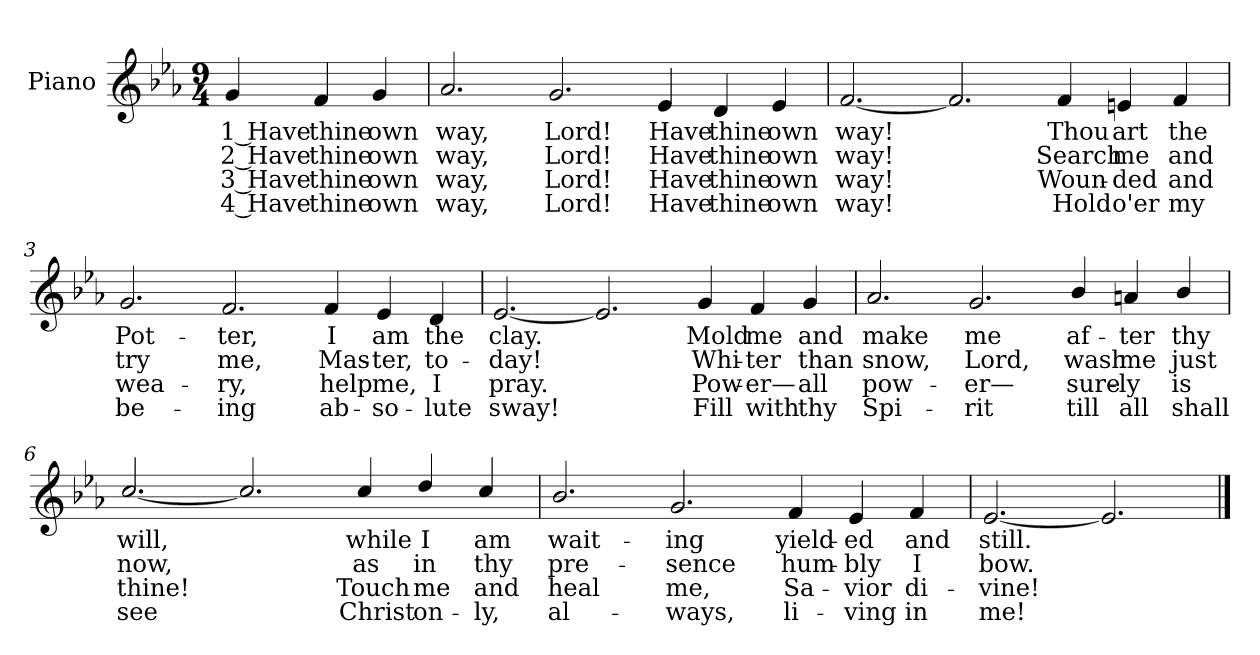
**kern	**text	**text	**text	**text
*part1	*part1	*part1	*part1	*part1
*staff1	*staff1	*staff1	*staff1	*staff1
*I"Piano	*	*	*	*
*I'Pno.	*	*	*	*
!!LO:PB:g=z
*clefG2	*	*	*	*
*k[b-e-a-]	*	*	*	*
*E-:	*	*	*	*
*M9/4	*	*	*	*
=	=	=	=	=
!	!LO:LY:b:color=#000000	!LO:LY:b:color=#000000	!LO:LY:b:color=#000000	!LO:LY:b:color=#000000
4gi/	1 Have	2 Have	3 Have	4 Have
!	!LO:LY:b:color=#000000	!LO:LY:b:color=#000000	!LO:LY:b:color=#000000	!LO:LY:b:color=#000000
4fi/	thine	thine	thine	thine
!	!LO:LY:b:color=#000000	!LO:LY:b:color=#000000	!LO:LY:b:color=#000000	!LO:LY:b:color=#000000
4gi/	own	own	own	own
=1	=1	=1	=1	=1
!	!LO:LY:b:color=#000000	!LO:LY:b:color=#000000	!LO:LY:b:color=#000000	!LO:LY:b:color=#000000
2.a-i/	way,	way,	way,	way,
!	!LO:LY:b:color=#000000	!LO:LY:b:color=#000000	!LO:LY:b:color=#000000	!LO:LY:b:color=#000000
2.gi/	Lord!	Lord!	Lord!	Lord!
!	!LO:LY:b:color=#000000	!LO:LY:b:color=#000000	!LO:LY:b:color=#000000	!LO:LY:b:color=#000000
4e-i/	Have	Have	Have	Have
!	!LO:LY:b:color=#000000	!LO:LY:b:color=#000000	!LO:LY:b:color=#000000	!LO:LY:b:color=#000000
4di/	thine	thine	thine	thine
!	!LO:LY:b:color=#000000	!LO:LY:b:color=#000000	!LO:LY:b:color=#000000	!LO:LY:b:color=#000000
4e-i/	own	own	own	own
!!LO:LB:g=z
=2	=2	=2	=2	=2
!	!LO:LY:b:color=#000000	!LO:LY:b:color=#000000	!LO:LY:b:color=#000000	!LO:LY:b:color=#000000
[2.fi/	way!	way!	way!	way!
2.fi/]	.	.	.	.
!	!LO:LY:b:color=#000000	!LO:LY:b:color=#000000	!LO:LY:b:color=#000000	!LO:LY:b:color=#000000
4fi/	Thou	Search	Woun-	-Hold
!	!LO:LY:b:color=#000000	!LO:LY:b:color=#000000	!LO:LY:b:color=#000000	!LO:LY:b:color=#000000
4eni/	art	me	ded	o'er
!	!LO:LY:b:color=#000000	!LO:LY:b:color=#000000	!LO:LY:b:color=#000000	!LO:LY:b:color=#000000
4fi/	the	and	and	my
=3	=3	=3	=3	=3
!	!LO:LY:b:color=#000000	!LO:LY:b:color=#000000	!LO:LY:b:color=#000000	!LO:LY:b:color=#000000
2.gi/	Pot-	try	wea-	-be-
!	!LO:LY:b:color=#000000	!LO:LY:b:color=#000000	!LO:LY:b:color=#000000	!LO:LY:b:color=#000000
2.fi/	-ter,	me,	-ry,	ing
!	!LO:LY:b:color=#000000	!LO:LY:b:color=#000000	!LO:LY:b:color=#000000	!LO:LY:b:color=#000000
4fi/	I	Mas-	help	ab-
!	!LO:LY:b:color=#000000	!LO:LY:b:color=#000000	!LO:LY:b:color=#000000	!LO:LY:b:color=#000000
4e-i/	am	-ter,	-me,	so-
!	!LO:LY:b:color=#000000	!LO:LY:b:color=#000000	!LO:LY:b:color=#000000	!LO:LY:b:color=#000000
4di/	the	to-	-I	lute
!!LO:LB:g=z
=4	=4	=4	=4	=4
!	!LO:LY:b:color=#000000	!LO:LY:b:color=#000000	!LO:LY:b:color=#000000	!LO:LY:b:color=#000000
[2.e-i/	clay.	-day!	pray.	sway!
2.e-i/]	.	.	.	.
!	!LO:LY:b:color=#000000	!LO:LY:b:color=#000000	!LO:LY:b:color=#000000	!LO:LY:b:color=#000000
4gi/	Mold	Whi-	Pow-	-Fill
!	!LO:LY:b:color=#000000	!LO:LY:b:color=#000000	!LO:LY:b:color=#000000	!LO:LY:b:color=#000000
4fi/	me	-ter	er—	with
!	!LO:LY:b:color=#000000	!LO:LY:b:color=#000000	!LO:LY:b:color=#000000	!LO:LY:b:color=#000000
4gi/	and	than	all	thy
=5	=5	=5	=5	=5
!	!LO:LY:b:color=#000000	!LO:LY:b:color=#000000	!LO:LY:b:color=#000000	!LO:LY:b:color=#000000
2.a-i/	make	snow,	pow-	-Spi-
!	!LO:LY:b:color=#000000	!LO:LY:b:color=#000000	!LO:LY:b:color=#000000	!LO:LY:b:color=#000000
2.gi/	me	Lord,	-er—	rit
!	!LO:LY:b:color=#000000	!LO:LY:b:color=#000000	!LO:LY:b:color=#000000	!LO:LY:b:color=#000000
4b-i/	af-	wash	sure-	-till
!	!LO:LY:b:color=#000000	!LO:LY:b:color=#000000	!LO:LY:b:color=#000000	!LO:LY:b:color=#000000
4ani/	-ter	me	ly	all
!	!LO:LY:b:color=#000000	!LO:LY:b:color=#000000	!LO:LY:b:color=#000000	!LO:LY:b:color=#000000
4b-i/	thy	just	is	shall
!!LO:LB:g=z
=6	=6	=6	=6	=6
!	!LO:LY:b:color=#000000	!LO:LY:b:color=#000000	!LO:LY:b:color=#000000	!LO:LY:b:color=#000000
[2.cci/	will,	now,	thine!	see
2.cci/]	.	.	.	.
!	!LO:LY:b:color=#000000	!LO:LY:b:color=#000000	!LO:LY:b:color=#000000	!LO:LY:b:color=#000000
4cci/	while	as	Touch	Christ
!	!LO:LY:b:color=#000000	!LO:LY:b:color=#000000	!LO:LY:b:color=#000000	!LO:LY:b:color=#000000
4ddi/	I	in	me	on-
!	!LO:LY:b:color=#000000	!LO:LY:b:color=#000000	!LO:LY:b:color=#000000	!LO:LY:b:color=#000000
4cci/	am	thy	-and	ly,
=7	=7	=7	=7	=7
!	!LO:LY:b:color=#000000	!LO:LY:b:color=#000000	!LO:LY:b:color=#000000	!LO:LY:b:color=#000000
2.b-i/	wait-	pre-	heal	al-
!	!LO:LY:b:color=#000000	!LO:LY:b:color=#000000	!LO:LY:b:color=#000000	!LO:LY:b:color=#000000
2.gi/	-ing	-sence	-me,	ways,
!	!LO:LY:b:color=#000000	!LO:LY:b:color=#000000	!LO:LY:b:color=#000000	!LO:LY:b:color=#000000
4fi/	yield-	hum-	Sa-	-li-
!	!LO:LY:b:color=#000000	!LO:LY:b:color=#000000	!LO:LY:b:color=#000000	!LO:LY:b:color=#000000
4e-i/	-ed	-bly	-vior	ving
!	!LO:LY:b:color=#000000	!LO:LY:b:color=#000000	!LO:LY:b:color=#000000	!LO:LY:b:color=#000000
4fi/	and	I	di-	-in
=8	=8	=8	=8	=8
!	!LO:LY:b:color=#000000	!LO:LY:b:color=#000000	!LO:LY:b:color=#000000	!LO:LY:b:color=#000000
[2.e-i/	still.	bow.	vine!	me!
2.e-i/]	.	.	.	.
==	==	==	==	==
*-	*-	*-	*-	*-
